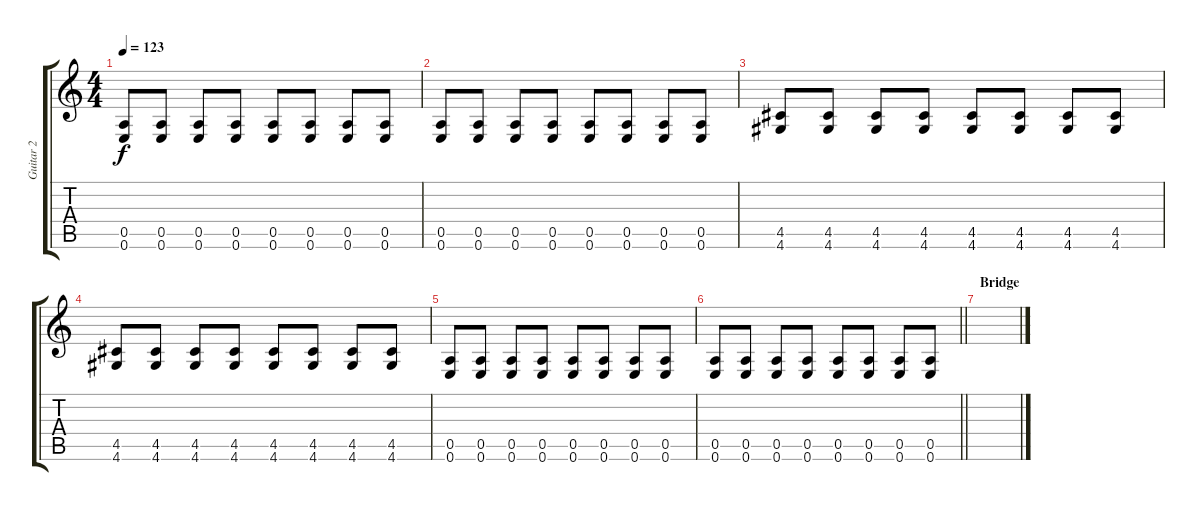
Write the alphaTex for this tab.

\track ("Guitar 2" "Guitar 2") {instrument distortionguitar}
\staff {score tabs}
\tuning (E4 B3 G3 D3 A2 E2) {hide}
\ts (4 4)
\tempo 123
\clef g2
\ks c
(0.5 0.6).8{dy f} (0.5 0.6).8 (0.5 0.6).8 (0.5 0.6).8 (0.5 0.6).8 (0.5 0.6).8 (0.5 0.6).8 (0.5 0.6).8 |
(0.5 0.6).8 (0.5 0.6).8 (0.5 0.6).8 (0.5 0.6).8 (0.5 0.6).8 (0.5 0.6).8 (0.5 0.6).8 (0.5 0.6).8 |
(4.5 4.6).8 (4.5 4.6).8 (4.5 4.6).8 (4.5 4.6).8 (4.5 4.6).8 (4.5 4.6).8 (4.5 4.6).8 (4.5 4.6).8 |
(4.5 4.6).8 (4.5 4.6).8 (4.5 4.6).8 (4.5 4.6).8 (4.5 4.6).8 (4.5 4.6).8 (4.5 4.6).8 (4.5 4.6).8 |
(0.5 0.6).8 (0.5 0.6).8 (0.5 0.6).8 (0.5 0.6).8 (0.5 0.6).8 (0.5 0.6).8 (0.5 0.6).8 (0.5 0.6).8 |
\barLineRight lightlight
(0.5 0.6).8 (0.5 0.6).8 (0.5 0.6).8 (0.5 0.6).8 (0.5 0.6).8 (0.5 0.6).8 (0.5 0.6).8 (0.5 0.6).8 |
\section ("" "Bridge")
